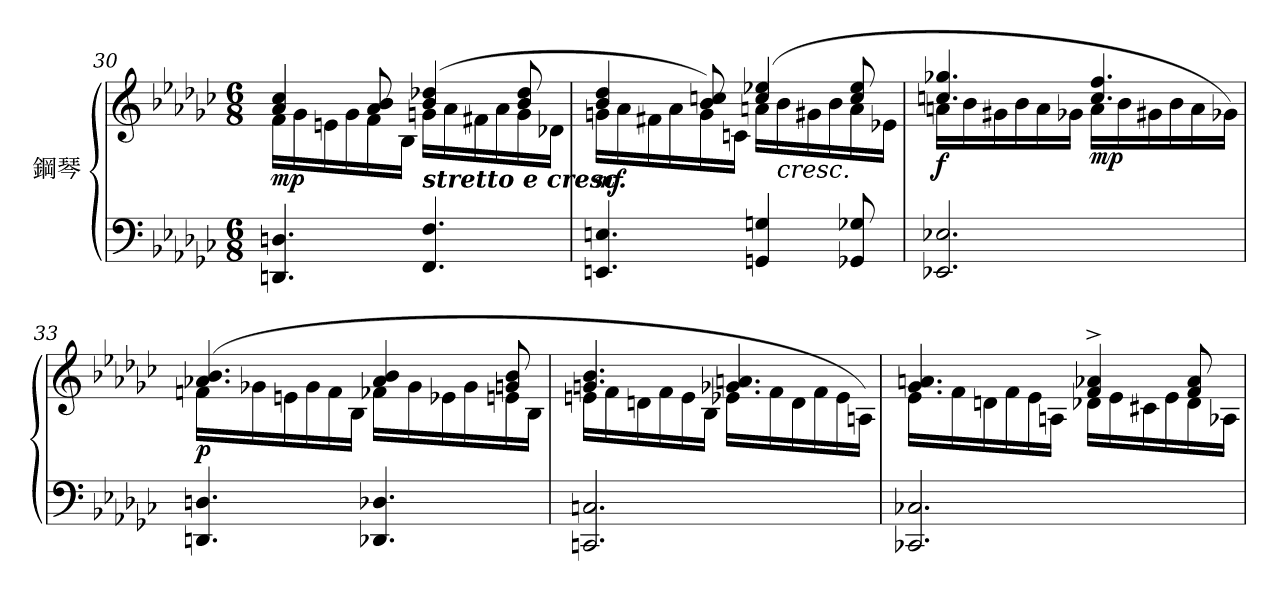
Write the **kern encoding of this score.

**kern	**kern	**dynam
*part1	*part1	*part1
*staff2	*staff1	*staff1/2
*I"鋼琴	*	*
*clefF4	*clefG2	*
*k[b-e-a-d-g-c-]	*k[b-e-a-d-g-c-]	*
*M6/8	*M6/8	*
=30	=30	=30
*	*^	*
!	!	!	!LO:DY:b
4.DDn/ 4.Dn/	4a-/ 4cc-/	16f\LL	mp
.	.	16g-\	.
.	.	16en\	.
.	.	16g-\	.
.	8a-/ 8b-/	16f\	.
.	.	16B-\JJ	.
!	!LO:TX:b:Bi:t=stretto e cresc.	!	!
4.FF/ 4.F/	(>4b-/ 4dd-X/	16gn\LL	.
.	.	16a-\	.
.	.	16f#X\	.
.	.	16a-\	.
.	8b-/ 8dd-/	16g\	.
.	.	16d-X\JJ	.
=31	=31	=31	=31
!	!	!	!LO:DY:b
4.EEn/ 4.En/	4b-/ 4dd-/	16gn\LL	mf
.	.	16a-\	.
.	.	16f#X\	.
.	.	16a-\	.
.	8b-/ 8ccn/)	16g\	.
.	.	16cn\JJ	.
4GGn/ 4Gn/	(>4cc/ 4ee-X/	16an\LL	.
!	!	!	!LO:HP:b
.	.	16b-\	<
.	.	16g#X\	.
.	.	16b-\	.
8GG-X/ 8G-X/	8cc/ 8ee-/	16a\	.
.	.	16e-X\JJ	.
=32	=32	=32	=32
!	!	!	!LO:DY:b
2.EE-X/ 2.E-X/	4.ccn/ 4.gg-X/	16an\LL	f
.	.	16b-\	.
.	.	16g#X\	.
.	.	16b-\	.
.	.	16a\	.
.	.	16g-X\JJ	.
!	!	!	!LO:DY:n=1:b
.	4.cc/ 4.ff/	16a\LL	[ mp
.	.	16b-\	.
.	.	16g#X\	.
.	.	16b-\	.
.	.	16a\	.
.	.	16g-X\JJ)	.
!!LO:LB:g=z	!!
=33	=33	=33	=33
!	!	!	!LO:DY:b
4.DDn/ 4.Dn/	(>4.a-X/ 4.b-/	16fn\LL	p
.	.	16g-X\	.
.	.	16en\	.
.	.	16g-\	.
.	.	16f\	.
.	.	16B-\JJ	.
4.DD-X/ 4.D-X/	4a-/ 4b-/	16f-X\LL	.
.	.	16g-\	.
.	.	16e-X\	.
.	.	16g-\	.
.	8gn/ 8b-/	16en\	.
.	.	16B-\JJ	.
=34	=34	=34	=34
2.CCn/ 2.Cn/	4.gn/ 4.b-/	16en\LL	.
.	.	16f\	.
.	.	16dn\	.
.	.	16f\	.
.	.	16e\	.
.	.	16B-\JJ	.
.	4.g-X/ 4.an/	16e-X\LL	.
.	.	16f\	.
.	.	16d\	.
.	.	16f\	.
.	.	16e-\	.
.	.	16An\JJ)	.
=35	=35	=35	=35
2.CC-X/ 2.C-X/	4.g-/ 4.an/	16e-\LL	.
.	.	16f\	.
.	.	16dn\	.
.	.	16f\	.
.	.	16e-\	.
.	.	16An\JJ	.
.	4f/^ 4a-X/^	16d-X\LL	.
.	.	16e-\	.
.	.	16c#X\	.
.	.	16e-\	.
.	8f/ 8a-/	16d-\	.
.	.	16A-X\JJ	.
*	*v	*v	*
=	=	=
*-	*-	*-
